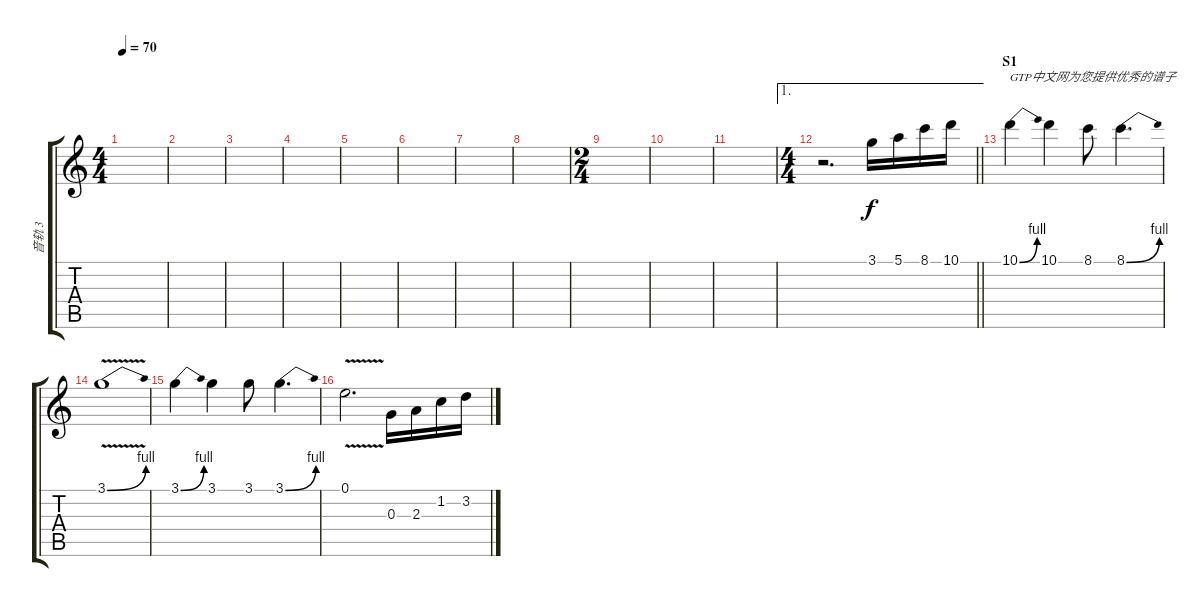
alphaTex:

\track ("音轨 3" "音轨 3") {instrument electricguitarjazz}
\staff {score tabs}
\tuning (E4 B3 G3 D3 A2 E2) {hide}
\ts (4 4)
\tempo 70
\clef g2
\ks c
|
|
|
|
|
|
|
|
\ts (2 4)
|
|
|
\ae 1
\ts (4 4)
\barLineRight lightlight
r.2{d} 3.1.16 5.1.16 8.1.16 10.1.16 |
\section ("" "S1")
10.1{be (bend 0 0 60 4)}.4{txt "GTP中文网为您提供优秀的谱子"} 10.1.4 8.1.8 8.1{be (bend 0 0 60 4)}.4{d} |
3.1{be (bend 0 0 60 4) v}.1 |
3.1{be (bend 0 0 60 4)}.4 3.1.4 3.1.8 3.1{be (bend 0 0 60 4)}.4{d} |
0.1{v}.2{d} 0.3.16 2.3.16 1.2.16 3.2.16
